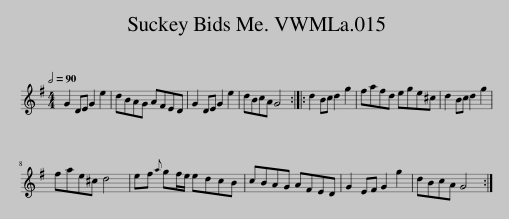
X:1
L:1/8
Q:1/2=90
M:4/4
I:linebreak $
K:G
V:1 treble
V:1
 G2 DE G2 e2 | dBAG AFED | G2 DE G2 e2 | dBcA G4 :: d2 Bc d2 g2 | %5
 fafd ege^c | d2 Bc d2 g2 |$ fae^c d4 | ef{a} gf/e/ edcB | cBAG AFED | %10
 G2 EF G2 g2 | dBcA G4 :| %12
